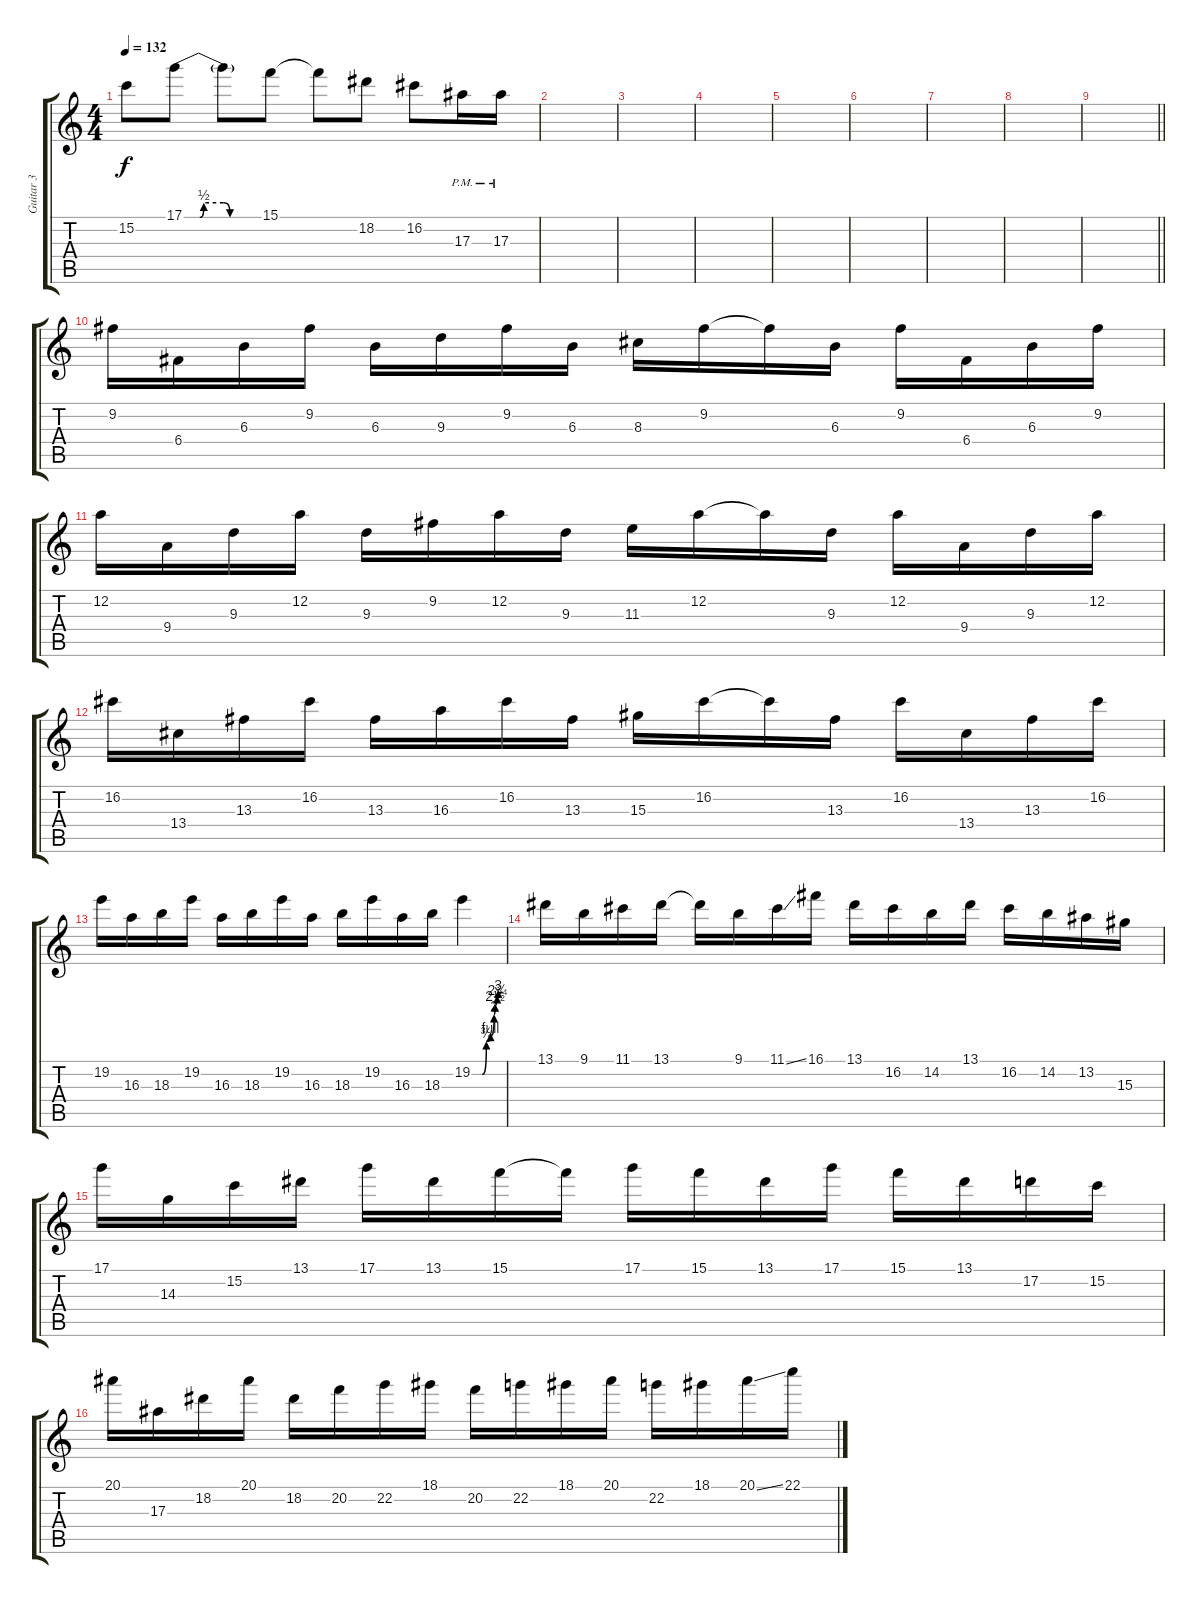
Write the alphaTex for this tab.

\track ("Guitar 3" "Guitar 3") {instrument distortionguitar}
\staff {score tabs}
\tuning (D4 A3 F3 C3 G2 C2) {hide}
\ts (4 4)
\tempo 132
\clef g2
\ks c
15.2.8{dy f} 17.1{be (custom 0 0 12 0 15 2 30 2 35 0 45 0 60 0)}.8 17.1{t}.8 15.1.8 15.1{t}.8 18.2.8 16.2.8 17.3{pm}.16 17.3{pm}.16 |
|
|
|
|
|
|
|
\barLineRight lightlight
|
9.2.16{volume 15 balance 8} 6.4.16 6.3.16 9.2.16 6.3.16 9.3.16 9.2.16 6.3.16 8.3.16 9.2.16 9.2{t}.16 6.3.16 9.2.16 6.4.16 6.3.16 9.2.16 |
12.2.16 9.4.16 9.3.16 12.2.16 9.3.16 9.2.16 12.2.16 9.3.16 11.3.16 12.2.16 12.2{t}.16 9.3.16 12.2.16 9.4.16 9.3.16 12.2.16 |
16.2.16 13.4.16 13.3.16 16.2.16 13.3.16 16.3.16 16.2.16 13.3.16 15.3.16 16.2.16 16.2{t}.16 13.3.16 16.2.16 13.4.16 13.3.16 16.2.16 |
19.2.16 16.3.16 18.3.16 19.2.16 16.3.16 18.3.16 19.2.16 16.3.16 18.3.16 19.2.16 16.3.16 18.3.16 19.2{be (custom 0 0 10 0 20 0 28 3 36 4 43 8 45 10 49 11 51 12 60 12)}.4 |
13.1.16 9.1.16 11.1.16 13.1.16 13.1{t}.16 9.1.16 11.1{ss}.16 16.1.16 13.1.16 16.2.16 14.2.16 13.1.16 16.2.16 14.2.16 13.2.16 15.3.16 |
17.1.16 14.3.16 15.2.16 13.1.16 17.1.16 13.1.16 15.1.16 15.1{t}.16 17.1.16 15.1.16 13.1.16 17.1.16 15.1.16 13.1.16 17.2.16 15.2.16 |
20.1.16 17.3.16 18.2.16 20.1.16 18.2.16 20.2.16 22.2.16 18.1.16 20.2.16 22.2.16 18.1.16 20.1.16 22.2.16 18.1.16 20.1{ss}.16 22.1.16
